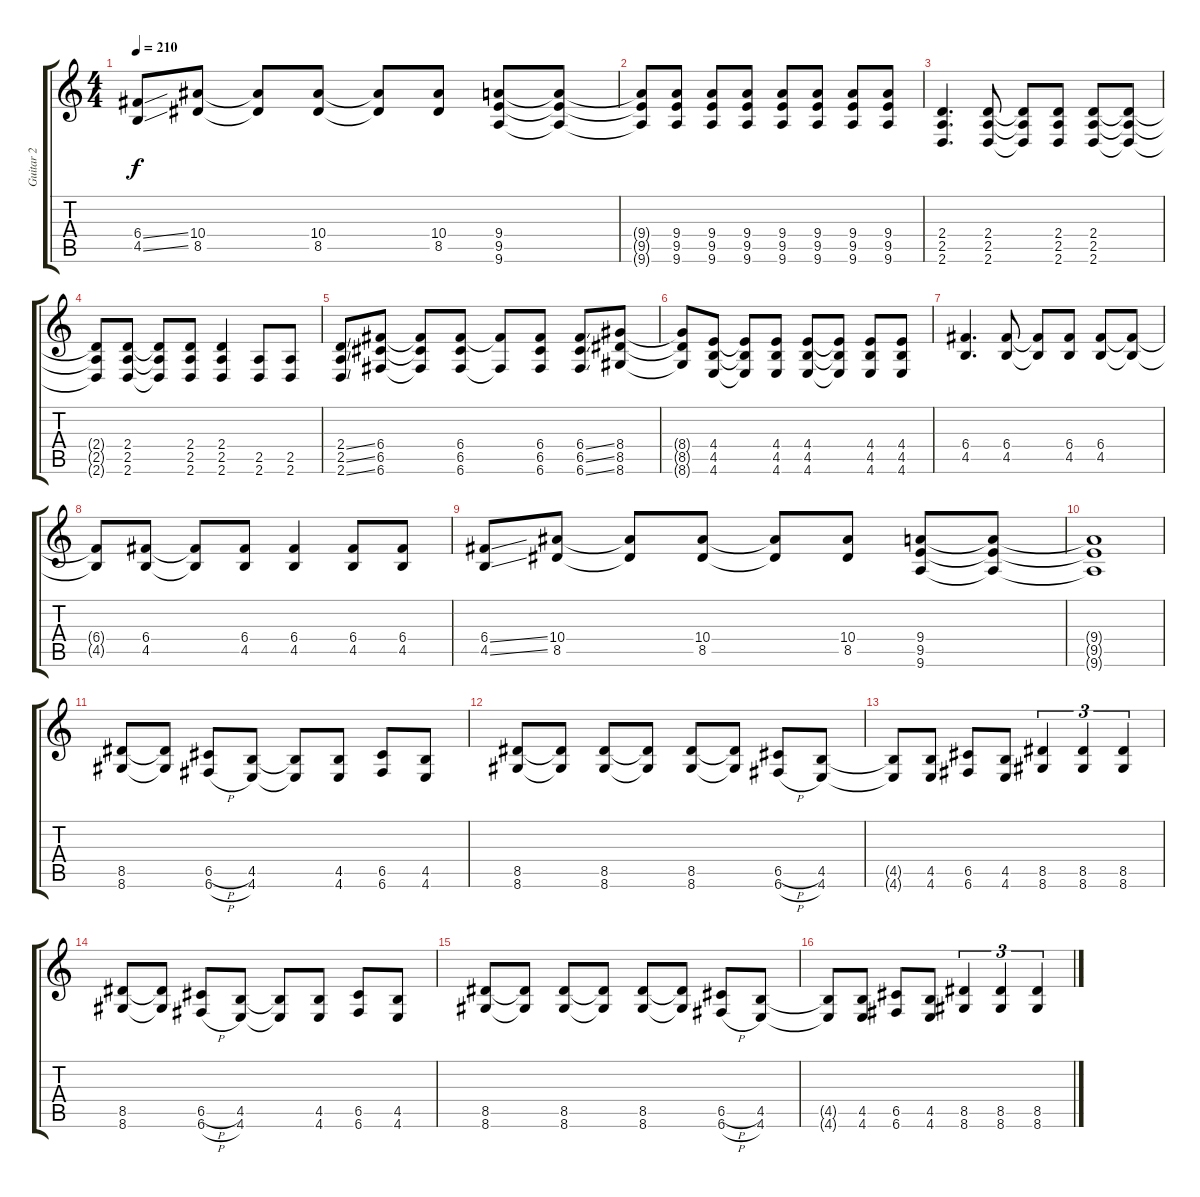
\track ("Guitar 2" "Guitar 2") {instrument overdrivenguitar}
\staff {score tabs}
\tuning (E4 C4 G3 C3 G2 C2) {hide}
\ts (4 4)
\tempo 210
\clef g2
\ks c
(6.4{ss} 4.5{ss}).8{dy f} (10.4 8.5).8 (10.4{t} 8.5{t}).8 (10.4 8.5).8 (10.4{t} 8.5{t}).8 (10.4 8.5).8 (9.4 9.5 9.6).8 (9.4{t} 9.5{t} 9.6{t}).8 |
(9.4{t} 9.5{t} 9.6{t}).8 (9.4 9.5 9.6).8 (9.4 9.5 9.6).8 (9.4 9.5 9.6).8 (9.4 9.5 9.6).8 (9.4 9.5 9.6).8 (9.4 9.5 9.6).8 (9.4 9.5 9.6).8 |
(2.4 2.5 2.6).4{d} (2.4 2.5 2.6).8 (2.4{t} 2.5{t} 2.6{t}).8 (2.4 2.5 2.6).8 (2.4 2.5 2.6).8 (2.4{t} 2.5{t} 2.6{t}).8 |
(2.4{t} 2.5{t} 2.6{t}).8 (2.4 2.5 2.6).8 (2.4{t} 2.5{t} 2.6{t}).8 (2.4 2.5 2.6).8 (2.4 2.5 2.6).4 (2.5 2.6).8 (2.5 2.6).8 |
(2.4{ss} 2.5{ss} 2.6{ss}).8 (6.4 6.5 6.6).8 (6.4{t} 6.5{t} 6.6{t}).8 (6.4 6.5 6.6).8 (6.4{t} 6.6{t}).8 (6.4 6.5 6.6).8 (6.4{ss} 6.5{ss} 6.6{ss}).8 (8.4 8.5 8.6).8 |
(8.4{t} 8.5{t} 8.6{t}).8 (4.4 4.5 4.6).8 (4.4{t} 4.5{t} 4.6{t}).8 (4.4 4.5 4.6).8 (4.4 4.5 4.6).8 (4.4{t} 4.5{t} 4.6{t}).8 (4.4 4.5 4.6).8 (4.4 4.5 4.6).8 |
(6.4 4.5).4{d} (6.4 4.5).8 (6.4{t} 4.5{t}).8 (6.4 4.5).8 (6.4 4.5).8 (6.4{t} 4.5{t}).8 |
(6.4{t} 4.5{t}).8 (6.4 4.5).8 (6.4{t} 4.5{t}).8 (6.4 4.5).8 (6.4 4.5).4 (6.4 4.5).8 (6.4 4.5).8 |
(6.4{ss} 4.5{ss}).8 (10.4 8.5).8 (10.4{t} 8.5{t}).8 (10.4 8.5).8 (10.4{t} 8.5{t}).8 (10.4 8.5).8 (9.4 9.5 9.6).8 (9.4{t} 9.5{t} 9.6{t}).8 |
(9.4{t} 9.5{t} 9.6{t}).1 |
(8.5 8.6).8 (8.5{t} 8.6{t}).8 (6.5{h} 6.6{h}).8 (4.5 4.6).8 (4.5{t} 4.6{t}).8 (4.5 4.6).8 (6.5 6.6).8 (4.5 4.6).8 |
(8.5 8.6).8 (8.5{t} 8.6{t}).8 (8.5 8.6).8 (8.5{t} 8.6{t}).8 (8.5 8.6).8 (8.5{t} 8.6{t}).8 (6.5{h} 6.6{h}).8 (4.5 4.6).8 |
(4.5{t} 4.6{t}).8 (4.5 4.6).8 (6.5 6.6).8 (4.5 4.6).8 (8.5 8.6).4{tu (3 2)} (8.5 8.6).4{tu (3 2)} (8.5 8.6).4{tu (3 2)} |
(8.5 8.6).8 (8.5{t} 8.6{t}).8 (6.5{h} 6.6{h}).8 (4.5 4.6).8 (4.5{t} 4.6{t}).8 (4.5 4.6).8 (6.5 6.6).8 (4.5 4.6).8 |
(8.5 8.6).8 (8.5{t} 8.6{t}).8 (8.5 8.6).8 (8.5{t} 8.6{t}).8 (8.5 8.6).8 (8.5{t} 8.6{t}).8 (6.5{h} 6.6{h}).8 (4.5 4.6).8 |
(4.5{t} 4.6{t}).8 (4.5 4.6).8 (6.5 6.6).8 (4.5 4.6).8 (8.5 8.6).4{tu (3 2)} (8.5 8.6).4{tu (3 2)} (8.5 8.6).4{tu (3 2)}
